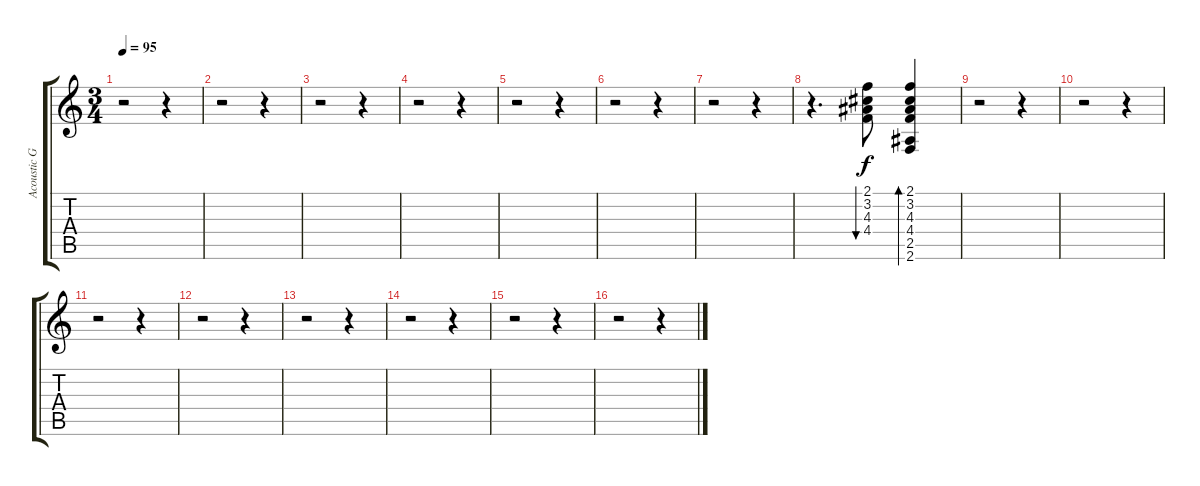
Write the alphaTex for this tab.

\track ("Acoustic Guitar" "Acoustic G") {instrument acousticguitarsteel}
\staff {score tabs}
\tuning (Eb4 Bb3 Gb3 Db3 Ab2 Eb2) {hide}
\ts (3 4)
\tempo 95
\clef g2
\ks c
r.2{dy f} r.4 |
r.2 r.4 |
r.2 r.4 |
r.2 r.4 |
r.2 r.4 |
r.2 r.4 |
r.2 r.4 |
r.4{d} (2.1 3.2 4.3 4.4).8{bu 480 volume 16 instrument acousticgrandpiano} (2.1 3.2 4.3 4.4 2.5 2.6).4{bd 480} |
r.2 r.4{volume 13 instrument acousticguitarsteel} |
r.2 r.4 |
r.2 r.4 |
r.2 r.4 |
r.2 r.4 |
r.2 r.4 |
r.2 r.4 |
r.2 r.4
